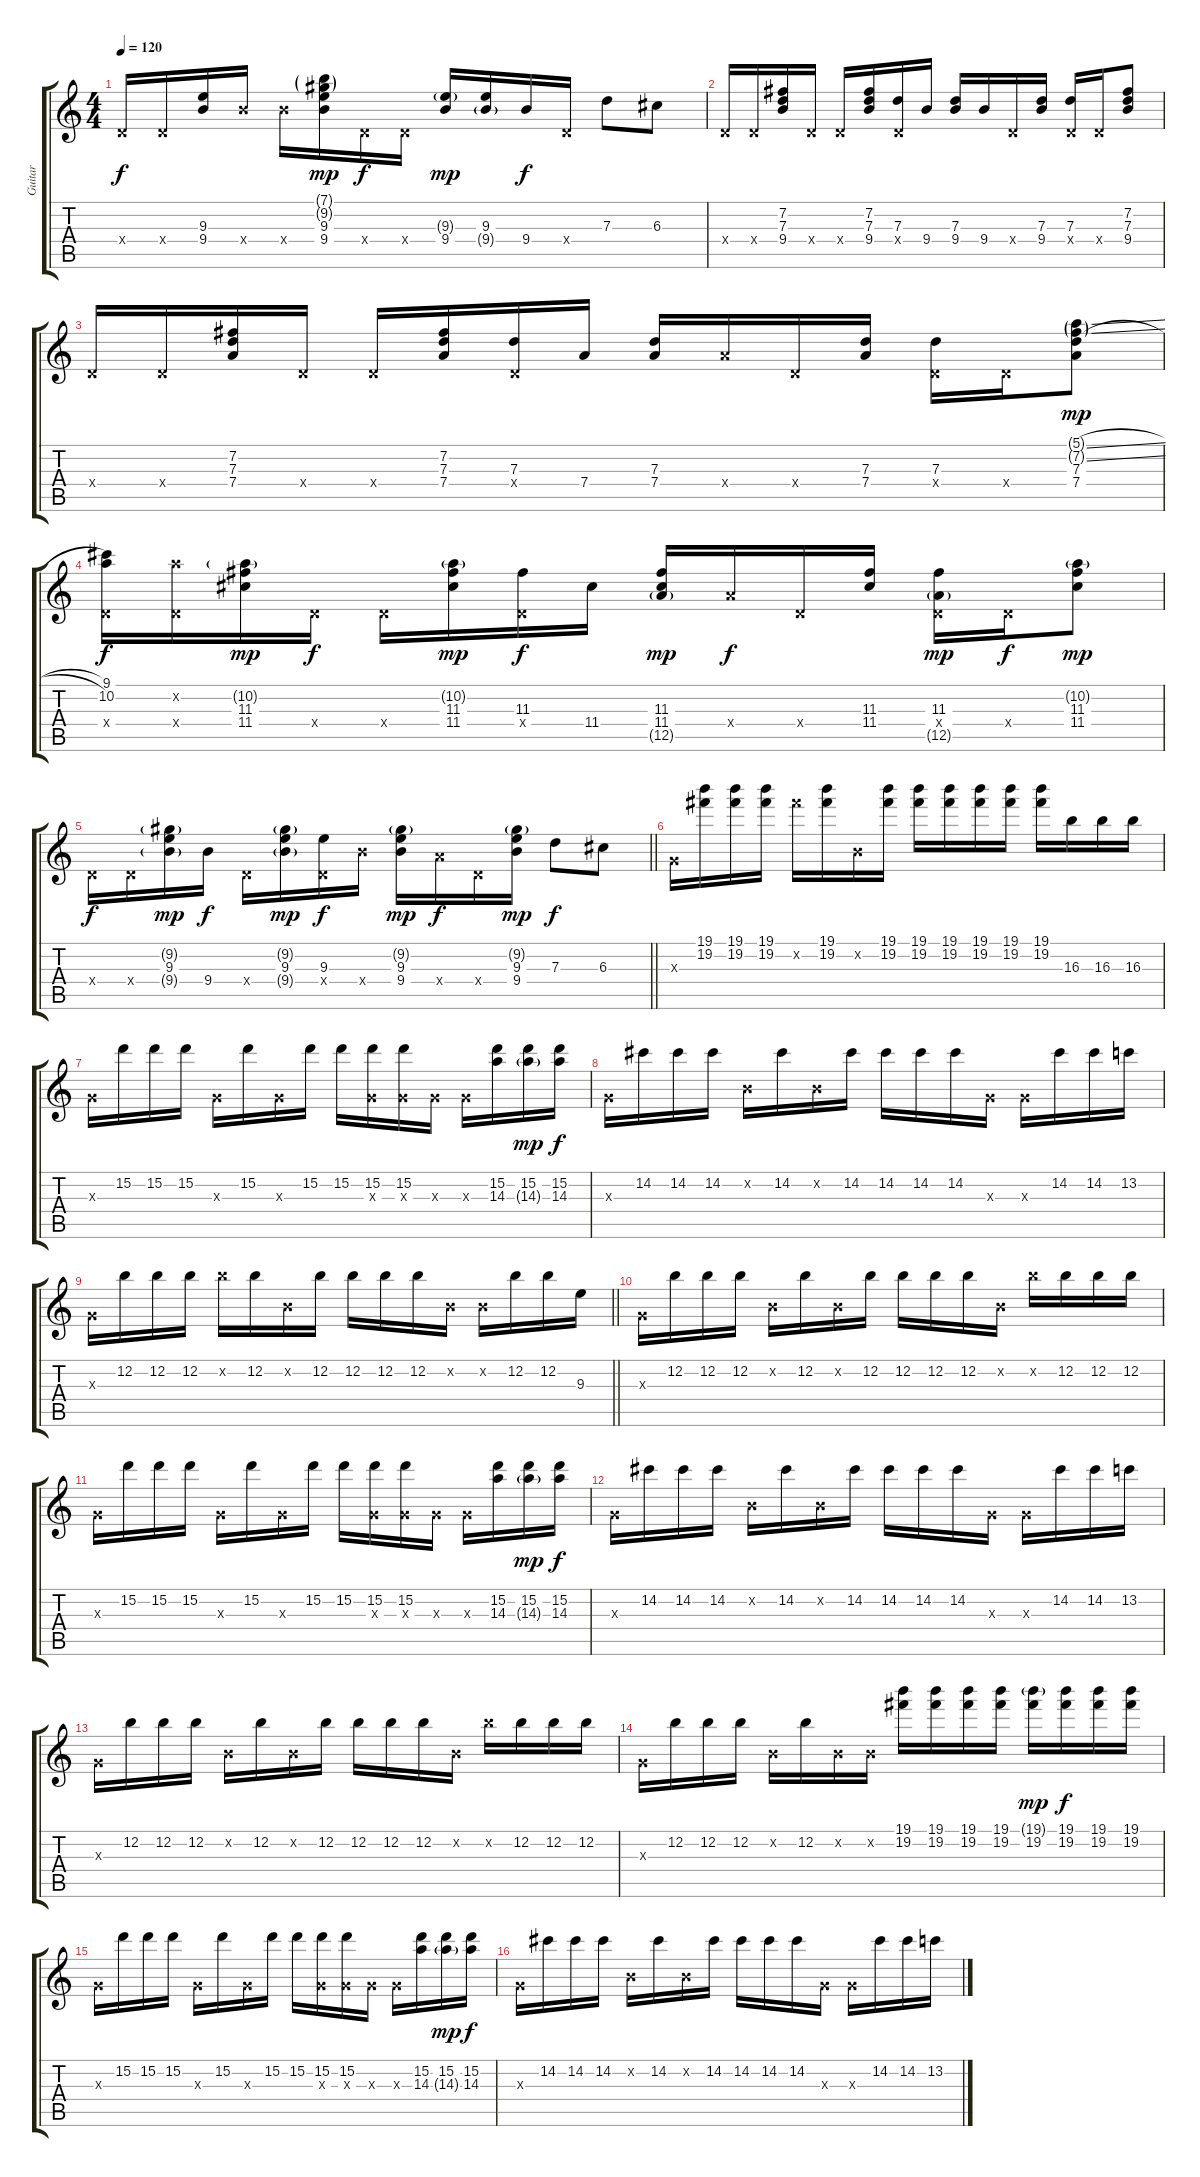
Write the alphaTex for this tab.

\track ("Guitar" "Guitar") {instrument electricguitarclean}
\staff {score tabs}
\tuning (E4 B3 G3 D3 A2 E2) {hide}
\ts (4 4)
\tempo 120
\clef g2
\ks c
0.4{x}.16{dy f} 0.4{x}.16 (9.3 9.4).16 9.4{x}.16 9.4{x}.16 (7.1{g} 9.2{g} 9.3 9.4).16{dy mp} 0.4{x}.16{dy f} 0.4{x}.16 (9.3{g} 9.4).16{dy mp} (9.3 9.4{g}).16 9.4.16{dy f} 0.4{x}.16 7.3.8 6.3.8 |
0.4{x}.16 0.4{x}.16 (7.2 7.3 9.4).16 0.4{x}.16 0.4{x}.16 (7.2 7.3 9.4).16 (7.3 0.4{x}).16 9.4.16 (7.3 9.4).16 9.4.16 0.4{x}.16 (7.3 9.4).16 (7.3 0.4{x}).16 0.4{x}.16 (7.2 7.3 9.4).8 |
0.4{x}.16 0.4{x}.16 (7.2 7.3 7.4).16 0.4{x}.16 0.4{x}.16 (7.2 7.3 7.4).16 (7.3 0.4{x}).16 7.4.16 (7.3 7.4).16 7.4{x}.16 0.4{x}.16 (7.3 7.4).16 (7.3 0.4{x}).16 0.4{x}.16 (5.1{sl g} 7.2{sl g} 7.3 7.4).8{dy mp} |
(9.1 10.2 0.4{x}).16{dy f} (10.2{x} 0.4{x}).16 (10.2{g} 11.3 11.4).16{dy mp} 0.4{x}.16{dy f} 0.4{x}.16 (10.2{g} 11.3 11.4).16{dy mp} (11.3 0.4{x}).16{dy f} 11.4.16 (11.3 11.4 12.5{g}).16{dy mp} 7.4{x}.16{dy f} 0.4{x}.16 (11.3 11.4).16 (11.3 0.4{x} 12.5{g}).16{dy mp} 0.4{x}.16{dy f} (10.2{g} 11.3 11.4).8{dy mp} |
\barLineRight lightlight
0.4{x}.16{dy f} 0.4{x}.16 (9.2{g} 9.3 9.4{g}).16{dy mp} 9.4.16{dy f} 0.4{x}.16 (9.2{g} 9.3 9.4{g}).16{dy mp} (9.3 0.4{x}).16{dy f} 9.4{x}.16 (9.2{g} 9.3 9.4).16{dy mp} 7.4{x}.16{dy f} 0.4{x}.16 (9.2{g} 9.3 9.4).16{dy mp} 7.3.8{dy f} 6.3.8 |
\section ("" "")
0.3{x}.16 (19.1 19.2).16 (19.1 19.2).16 (19.1 19.2).16 19.2{x}.16 (19.1 19.2).16 0.2{x}.16 (19.1 19.2).16 (19.1 19.2).16 (19.1 19.2).16 (19.1 19.2).16 (19.1 19.2).16 (19.1 19.2).16 16.3.16 16.3.16 16.3.16 |
0.3{x}.16 15.2.16 15.2.16 15.2.16 0.3{x}.16 15.2.16 0.3{x}.16 15.2.16 15.2.16 (15.2 0.3{x}).16 (15.2 0.3{x}).16 0.3{x}.16 0.3{x}.16 (15.2 14.3).16 (15.2 14.3{g}).16{dy mp} (15.2 14.3).16{dy f} |
0.3{x}.16 14.2.16 14.2.16 14.2.16 0.2{x}.16 14.2.16 0.2{x}.16 14.2.16 14.2.16 14.2.16 14.2.16 0.3{x}.16 0.3{x}.16 14.2.16 14.2.16 13.2.16 |
\barLineRight lightlight
0.3{x}.16 12.2.16 12.2.16 12.2.16 12.2{x}.16 12.2.16 0.2{x}.16 12.2.16 12.2.16 12.2.16 12.2.16 0.2{x}.16 0.2{x}.16 12.2.16 12.2.16 9.3.16 |
\section ("" "")
0.3{x}.16 12.2.16 12.2.16 12.2.16 0.2{x}.16 12.2.16 0.2{x}.16 12.2.16 12.2.16 12.2.16 12.2.16 0.2{x}.16 12.2{x}.16 12.2.16 12.2.16 12.2.16 |
0.3{x}.16 15.2.16 15.2.16 15.2.16 0.3{x}.16 15.2.16 0.3{x}.16 15.2.16 15.2.16 (15.2 0.3{x}).16 (15.2 0.3{x}).16 0.3{x}.16 0.3{x}.16 (15.2 14.3).16 (15.2 14.3{g}).16{dy mp} (15.2 14.3).16{dy f} |
0.3{x}.16 14.2.16 14.2.16 14.2.16 0.2{x}.16 14.2.16 0.2{x}.16 14.2.16 14.2.16 14.2.16 14.2.16 0.3{x}.16 0.3{x}.16 14.2.16 14.2.16 13.2.16 |
0.3{x}.16 12.2.16 12.2.16 12.2.16 0.2{x}.16 12.2.16 0.2{x}.16 12.2.16 12.2.16 12.2.16 12.2.16 0.2{x}.16 12.2{x}.16 12.2.16 12.2.16 12.2.16 |
0.3{x}.16 12.2.16 12.2.16 12.2.16 0.2{x}.16 12.2.16 0.2{x}.16 0.2{x}.16 (19.1 19.2).16 (19.1 19.2).16 (19.1 19.2).16 (19.1 19.2).16 (19.1{g} 19.2).16{dy mp} (19.1 19.2).16{dy f} (19.1 19.2).16 (19.1 19.2).16 |
0.3{x}.16 15.2.16 15.2.16 15.2.16 0.3{x}.16 15.2.16 0.3{x}.16 15.2.16 15.2.16 (15.2 0.3{x}).16 (15.2 0.3{x}).16 0.3{x}.16 0.3{x}.16 (15.2 14.3).16 (15.2 14.3{g}).16{dy mp} (15.2 14.3).16{dy f} |
0.3{x}.16 14.2.16 14.2.16 14.2.16 0.2{x}.16 14.2.16 0.2{x}.16 14.2.16 14.2.16 14.2.16 14.2.16 0.3{x}.16 0.3{x}.16 14.2.16 14.2.16 13.2.16
